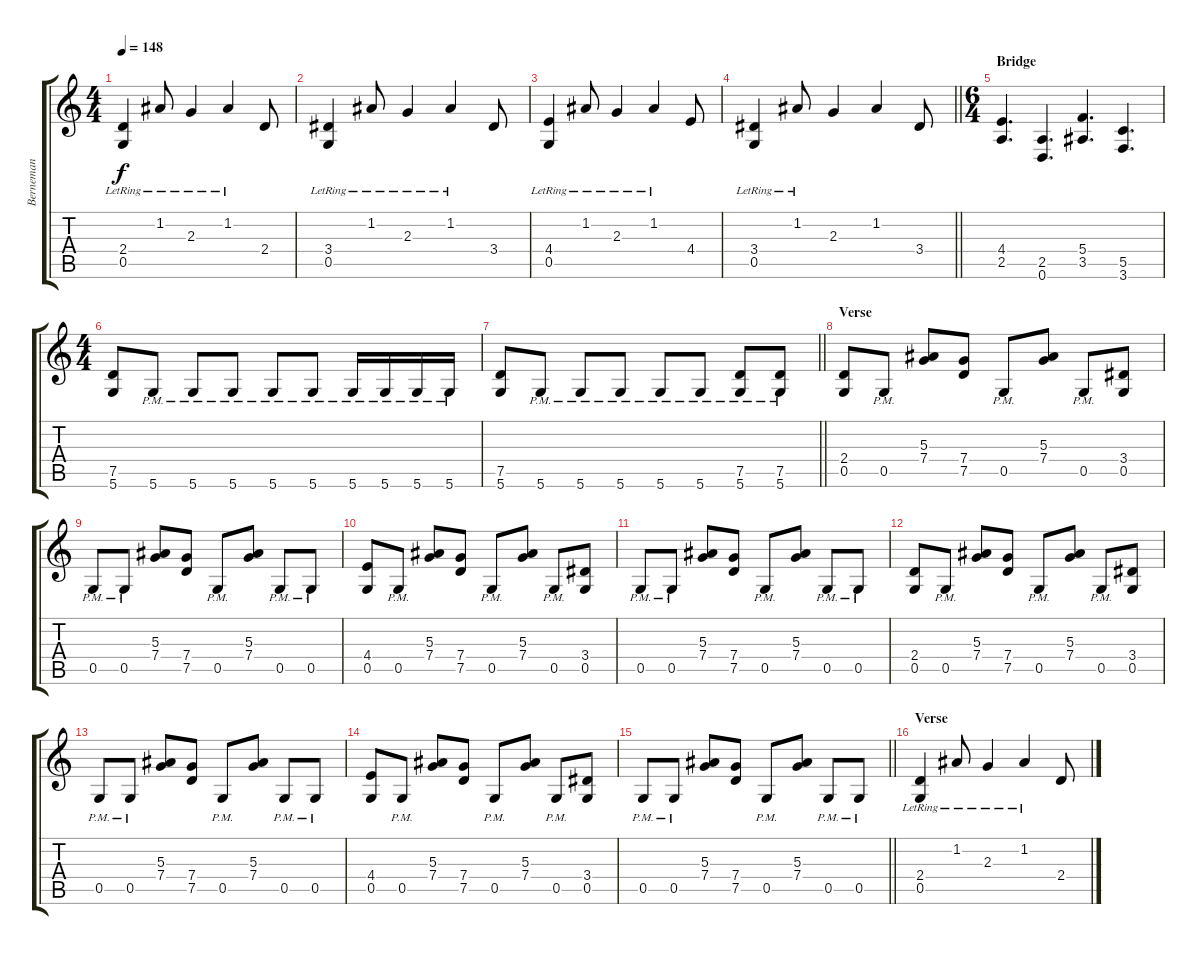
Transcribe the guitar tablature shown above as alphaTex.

\track ("Berneman" "Berneman") {instrument overdrivenguitar}
\staff {score tabs}
\tuning (D4 A3 F3 C3 G2 D2) {hide}
\ts (4 4)
\tempo 148
\clef g2
\ks c
(2.4{lr} 0.5{lr}).4{dy f} 1.2{lr}.8 2.3{lr}.4 1.2{lr}.4 2.4.8 |
(3.4{lr} 0.5{lr}).4 1.2{lr}.8 2.3{lr}.4 1.2{lr}.4 3.4.8 |
(4.4{lr} 0.5{lr}).4 1.2{lr}.8 2.3{lr}.4 1.2{lr}.4 4.4.8 |
\barLineRight lightlight
(3.4{lr} 0.5{lr}).4 1.2{lr}.8 2.3.4 1.2.4 3.4.8 |
\ts (6 4)
\section ("" "Bridge")
(4.4 2.5).4{d} (2.5 0.6).4{d} (5.4 3.5).4{d} (5.5 3.6).4{d} |
\ts (4 4)
(7.5 5.6).8 5.6{pm}.8 5.6{pm}.8 5.6{pm}.8 5.6{pm}.8 5.6{pm}.8 5.6{pm}.16 5.6{pm}.16 5.6{pm}.16 5.6{pm}.16 |
\barLineRight lightlight
(7.5 5.6).8 5.6{pm}.8 5.6{pm}.8 5.6{pm}.8 5.6{pm}.8 5.6{pm}.8 (7.5{pm} 5.6{pm}).8 (7.5{pm} 5.6{pm}).8 |
\section ("" "Verse")
(2.4 0.5).8 0.5{pm}.8 (5.3 7.4).8 (7.4 7.5).8 0.5{pm}.8 (5.3 7.4).8 0.5{pm}.8 (3.4 0.5).8 |
0.5{pm}.8 0.5{pm}.8 (5.3 7.4).8 (7.4 7.5).8 0.5{pm}.8 (5.3 7.4).8 0.5{pm}.8 0.5{pm}.8 |
(4.4 0.5).8 0.5{pm}.8 (5.3 7.4).8 (7.4 7.5).8 0.5{pm}.8 (5.3 7.4).8 0.5{pm}.8 (3.4 0.5).8 |
0.5{pm}.8 0.5{pm}.8 (5.3 7.4).8 (7.4 7.5).8 0.5{pm}.8 (5.3 7.4).8 0.5{pm}.8 0.5{pm}.8 |
(2.4 0.5).8 0.5{pm}.8 (5.3 7.4).8 (7.4 7.5).8 0.5{pm}.8 (5.3 7.4).8 0.5{pm}.8 (3.4 0.5).8 |
0.5{pm}.8 0.5{pm}.8 (5.3 7.4).8 (7.4 7.5).8 0.5{pm}.8 (5.3 7.4).8 0.5{pm}.8 0.5{pm}.8 |
(4.4 0.5).8 0.5{pm}.8 (5.3 7.4).8 (7.4 7.5).8 0.5{pm}.8 (5.3 7.4).8 0.5{pm}.8 (3.4 0.5).8 |
\barLineRight lightlight
0.5{pm}.8 0.5{pm}.8 (5.3 7.4).8 (7.4 7.5).8 0.5{pm}.8 (5.3 7.4).8 0.5{pm}.8 0.5{pm}.8 |
\section ("" "Verse")
(2.4{lr} 0.5{lr}).4 1.2{lr}.8 2.3{lr}.4 1.2{lr}.4 2.4.8
